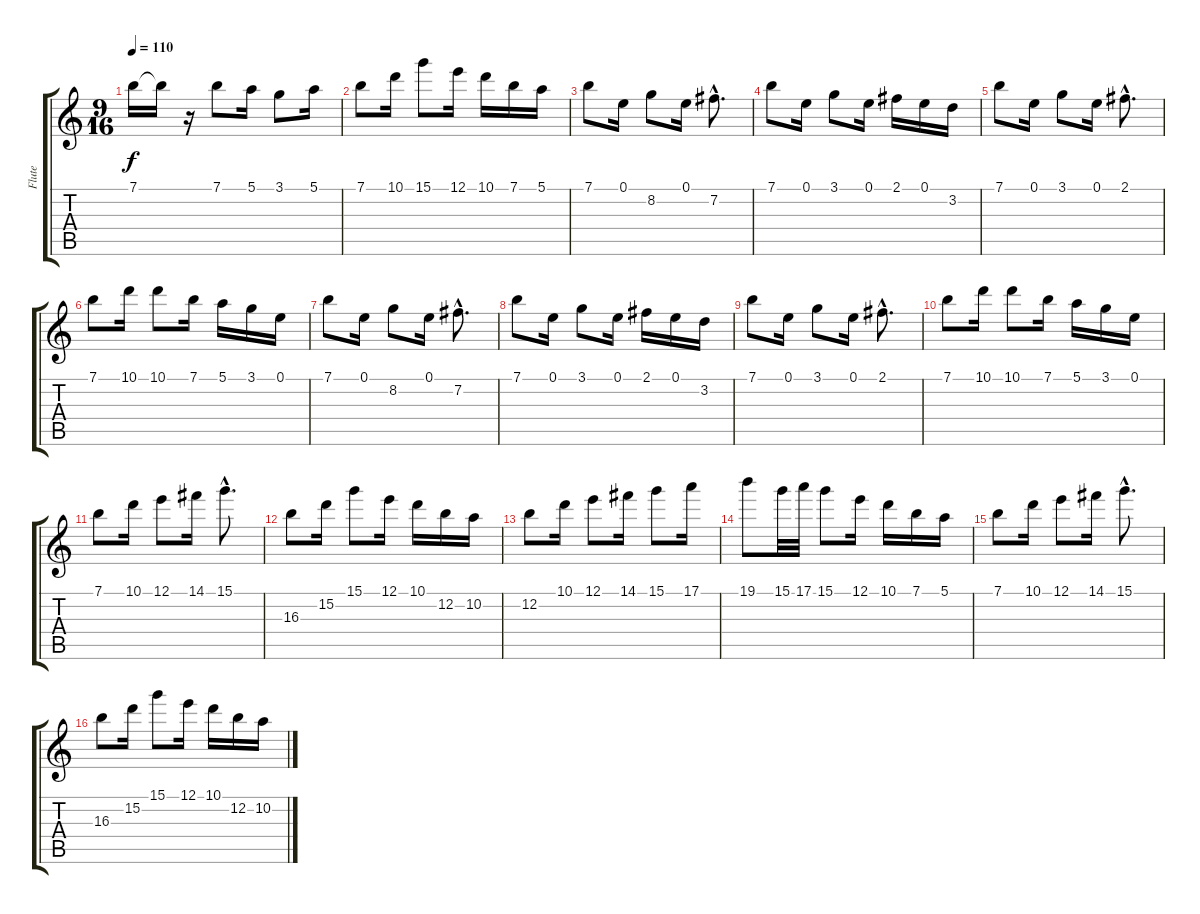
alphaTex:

\track ("Flute" "Flute") {instrument flute}
\staff {score tabs}
\tuning (E5 B4 G4 D4 A3 E3) {hide}
\ts (9 16)
\tempo 110
\clef g2
\ks c
7.1.16{dy f} 7.1{t}.16 r.16 7.1.8 5.1.16 3.1.8 5.1.16 |
7.1.8 10.1.16 15.1.8 12.1.16 10.1.16 7.1.16 5.1.16 |
7.1.8 0.1.16 8.2.8 0.1.16 7.2{hac}.8{d} |
7.1.8 0.1.16 3.1.8 0.1.16 2.1.16 0.1.16 3.2.16 |
7.1.8 0.1.16 3.1.8 0.1.16 2.1{hac}.8{d} |
7.1.8 10.1.16 10.1.8 7.1.16 5.1.16 3.1.16 0.1.16 |
7.1.8 0.1.16 8.2.8 0.1.16 7.2{hac}.8{d} |
7.1.8 0.1.16 3.1.8 0.1.16 2.1.16 0.1.16 3.2.16 |
7.1.8 0.1.16 3.1.8 0.1.16 2.1{hac}.8{d} |
7.1.8 10.1.16 10.1.8 7.1.16 5.1.16 3.1.16 0.1.16 |
7.1.8 10.1.16 12.1.8 14.1.16 15.1{hac}.8{d} |
16.3.8 15.2.16 15.1.8 12.1.16 10.1.16 12.2.16 10.2.16 |
12.2.8 10.1.16 12.1.8 14.1.16 15.1.8 17.1.16 |
19.1.8 15.1.32 17.1.32 15.1.8 12.1.16 10.1.16 7.1.16 5.1.16 |
7.1.8 10.1.16 12.1.8 14.1.16 15.1{hac}.8{d} |
16.3.8 15.2.16 15.1.8 12.1.16 10.1.16 12.2.16 10.2.16
